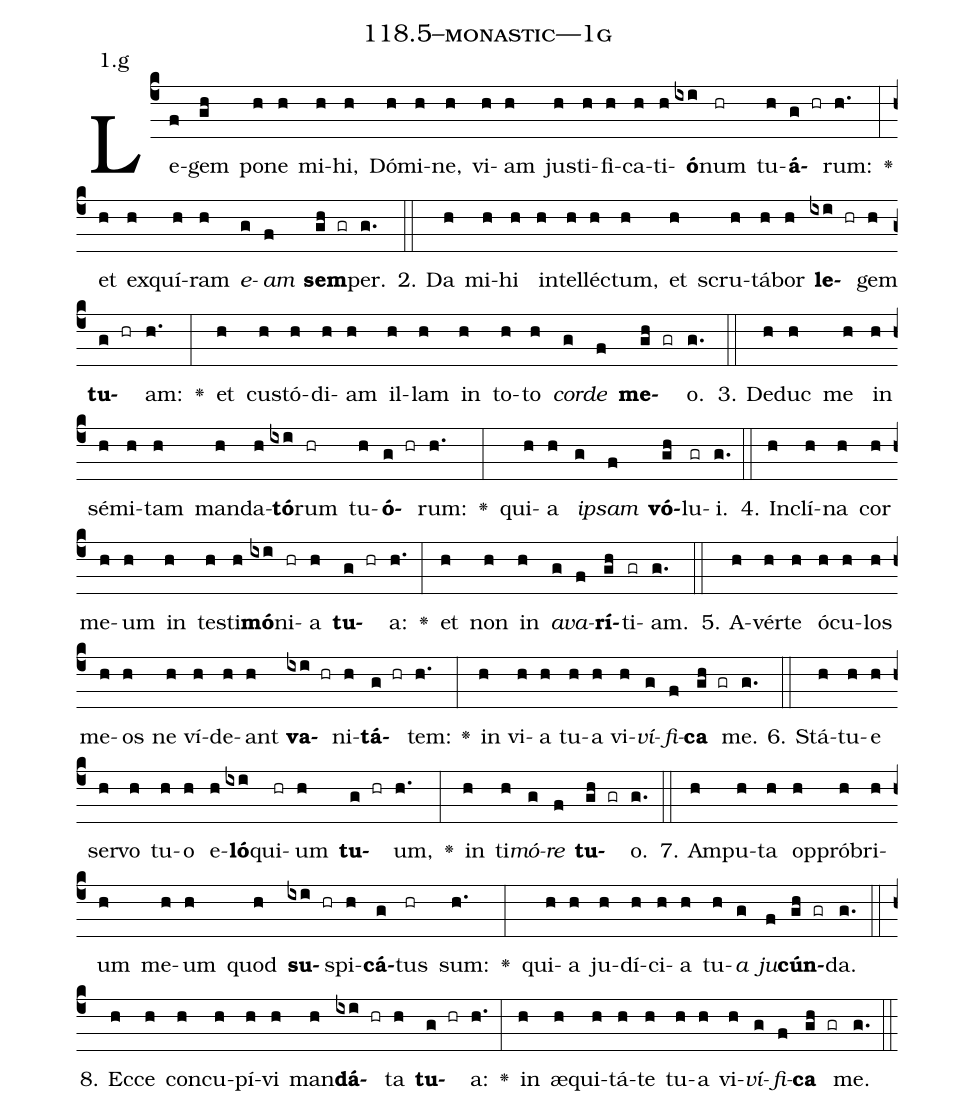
name: 118.5--monastic---1g;
annotation: 1.g;
%%
(c4)Le(f)gem(gh) po(h)ne(h) mi(h)hi,(h) Dó(h)mi(h)ne,(h) vi(h)am(h) jus(h)ti(h)fi(h)ca(h)ti(h)<b>ó</b>(ixi)num(hr) tu(h)<b>á</b>(g hr)rum:(h.) <v>\greheightstar</v>(:) et(h) ex(h)quí(h)ram(h) <i>e</i>(g)<i>am</i>(f) <b>sem</b>(gh gr)per.(g.) (::)
2. Da(h) mi(h)hi(h) in(h)tel(h)léc(h)tum,(h) et(h) scru(h)tá(h)bor(h) <b>le</b>(ixi hr)gem(h) <b>tu</b>(g hr)am:(h.) <v>\greheightstar</v>(:) et(h) cus(h)tó(h)di(h)am(h) il(h)lam(h) in(h) to(h)to(h) <i>cor</i>(g)<i>de</i>(f) <b>me</b>(gh gr)o.(g.) (::)
3. De(h)duc(h) me(h) in(h) sé(h)mi(h)tam(h) man(h)da(h)<b>tó</b>(ixi)rum(hr) tu(h)<b>ó</b>(g hr)rum:(h.) <v>\greheightstar</v>(:) qui(h)a(h) <i>ip</i>(g)<i>sam</i>(f) <b>vó</b>(gh)lu(gr)i.(g.) (::)
4. In(h)clí(h)na(h) cor(h) me(h)um(h) in(h) tes(h)ti(h)<b>mó</b>(ixi)ni(hr)a(h) <b>tu</b>(g hr)a:(h.) <v>\greheightstar</v>(:) et(h) non(h) in(h) <i>a</i>(g)<i>va</i>(f)<b>rí</b>(gh)ti(gr)am.(g.) (::)
5. A(h)vér(h)te(h) ó(h)cu(h)los(h) me(h)os(h) ne(h) ví(h)de(h)ant(h) <b>va</b>(ixi hr)ni(h)<b>tá</b>(g hr)tem:(h.) <v>\greheightstar</v>(:) in(h) vi(h)a(h) tu(h)a(h) vi(h)<i>ví</i>(g)<i>fi</i>(f)<b>ca</b>(gh gr) me.(g.) (::)
6. Stá(h)tu(h)e(h) ser(h)vo(h) tu(h)o(h) e(h)<b>ló</b>(ixi)qui(hr)um(h) <b>tu</b>(g hr)um,(h.) <v>\greheightstar</v>(:) in(h) ti(h)<i>mó</i>(g)<i>re</i>(f) <b>tu</b>(gh gr)o.(g.) (::)
7. Am(h)pu(h)ta(h) op(h)pró(h)bri(h)um(h) me(h)um(h) quod(h) <b>su</b>(ixi hr)spi(h)<b>cá</b>(g)tus(hr) sum:(h.) <v>\greheightstar</v>(:) qui(h)a(h) ju(h)dí(h)ci(h)a(h) tu(h)<i>a</i>(g) <i>ju</i>(f)<b>cún</b>(gh gr)da.(g.) (::)
8. Ec(h)ce(h) con(h)cu(h)pí(h)vi(h) man(h)<b>dá</b>(ixi hr)ta(h) <b>tu</b>(g hr)a:(h.) <v>\greheightstar</v>(:) in(h) æ(h)qui(h)tá(h)te(h) tu(h)a(h) vi(h)<i>ví</i>(g)<i>fi</i>(f)<b>ca</b>(gh gr) me.(g.) (::)
